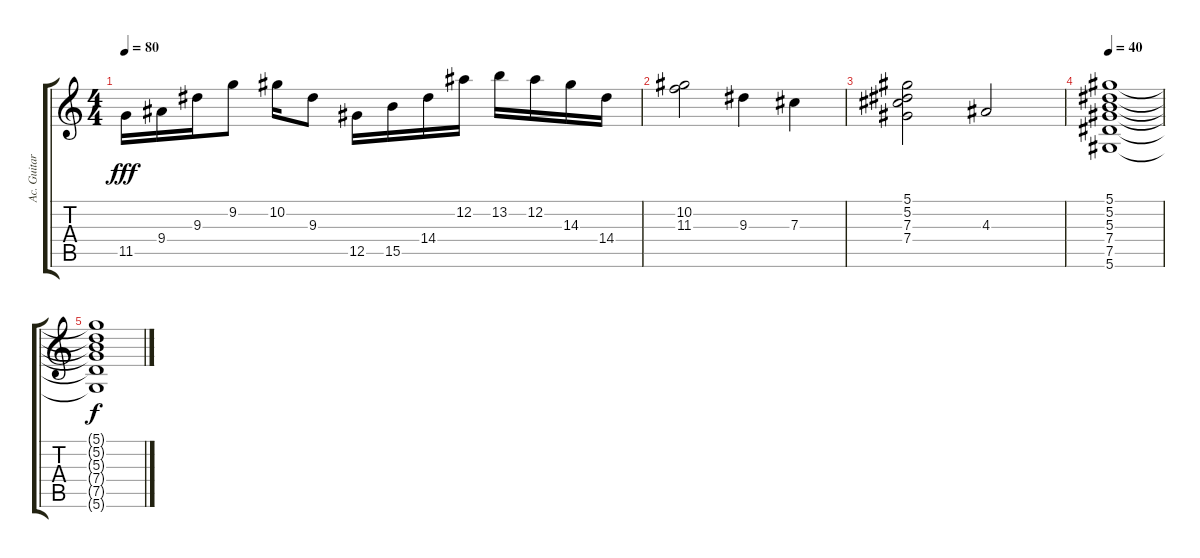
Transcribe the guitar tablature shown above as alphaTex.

\track ("Ac. Guitar II" "Ac. Guitar") {instrument acousticguitarsteel}
\staff {score tabs}
\tuning (Eb4 Bb3 Gb3 Db3 Ab2 Eb2) {hide}
\ts (4 4)
\tempo 80
\clef g2
\ks c
11.5.16{dy fff} 9.4.16 9.3.16 9.2.8 10.2.16 9.3.8 12.5.16 15.5.16 14.4.16 12.2.16 13.2.16 12.2.16 14.3.16 14.4.16 |
(10.2 11.3).2 9.3.4 7.3.4 |
(5.1 5.2 7.3 7.4).2 4.3.2 |
\tempo 40
(5.1 5.2 5.3 7.4 7.5 5.6).1 |
(5.1{t} 5.2{t} 5.3{t} 7.4{t} 7.5{t} 5.6{t}).1{dy f}
